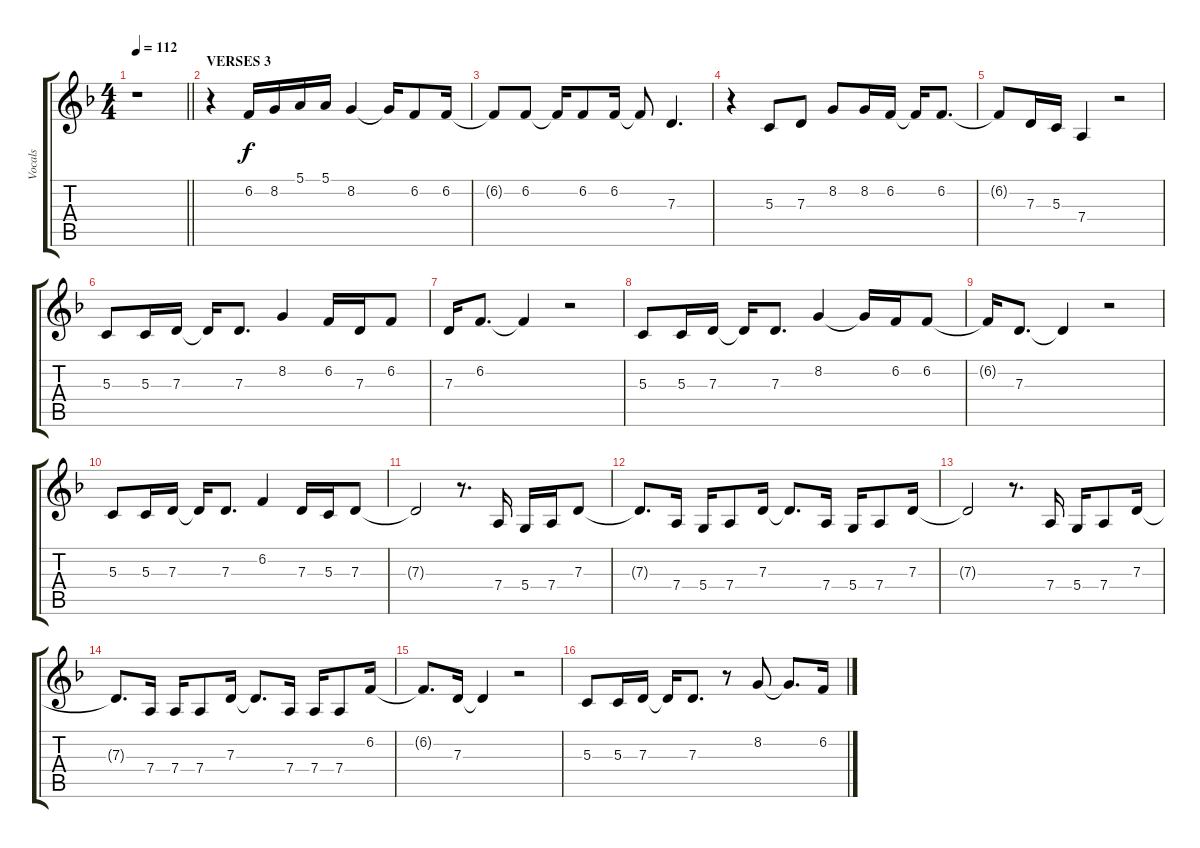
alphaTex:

\track ("Vocals" "Vocals") {instrument harmonica}
\staff {score tabs}
\tuning (E4 B3 G3 D3 A2 E2) {hide}
\ts (4 4)
\tempo 112
\clef g2
\barLineRight lightlight
\ks dminor
r.1{dy f} |
\section ("" "VERSES 3")
r.4 6.2.16 8.2.16 5.1.16 5.1.16 8.2.4 8.2{t}.16 6.2.8 6.2.16 |
6.2{t}.8 6.2.8 6.2{t}.16 6.2.8 6.2.16 6.2{t}.8 7.3.4{d} |
r.4 5.3.8 7.3.8 8.2.8 8.2.16 6.2.16 6.2{t}.16 6.2.8{d} |
6.2{t}.8 7.3.16 5.3.16 7.4.4 r.2 |
5.3.8 5.3.16 7.3.16 7.3{t}.16 7.3.8{d} 8.2.4 6.2.16 7.3.16 6.2.8 |
7.3.16 6.2.8{d} 6.2{t}.4 r.2 |
5.3.8 5.3.16 7.3.16 7.3{t}.16 7.3.8{d} 8.2.4 8.2{t}.16 6.2.16 6.2.8 |
6.2{t}.16 7.3.8{d} 7.3{t}.4 r.2 |
5.3.8 5.3.16 7.3.16 7.3{t}.16 7.3.8{d} 6.2.4 7.3.16 5.3.16 7.3.8 |
7.3{t}.2 r.8{d} 7.4.16 5.4.16 7.4.16 7.3.8 |
7.3{t}.8{d} 7.4.16 5.4.16 7.4.8 7.3.16 7.3{t}.8{d} 7.4.16 5.4.16 7.4.8 7.3.16 |
7.3{t}.2 r.8{d} 7.4.16 5.4.16 7.4.8 7.3.16 |
7.3{t}.8{d} 7.4.16 7.4.16 7.4.8 7.3.16 7.3{t}.8{d} 7.4.16 7.4.16 7.4.8 6.2.16 |
6.2{t}.8{d} 7.3.16 7.3{t}.4 r.2 |
5.3.8 5.3.16 7.3.16 7.3{t}.16 7.3.8{d} r.8 8.2.8 8.2{t}.8{d} 6.2.16
